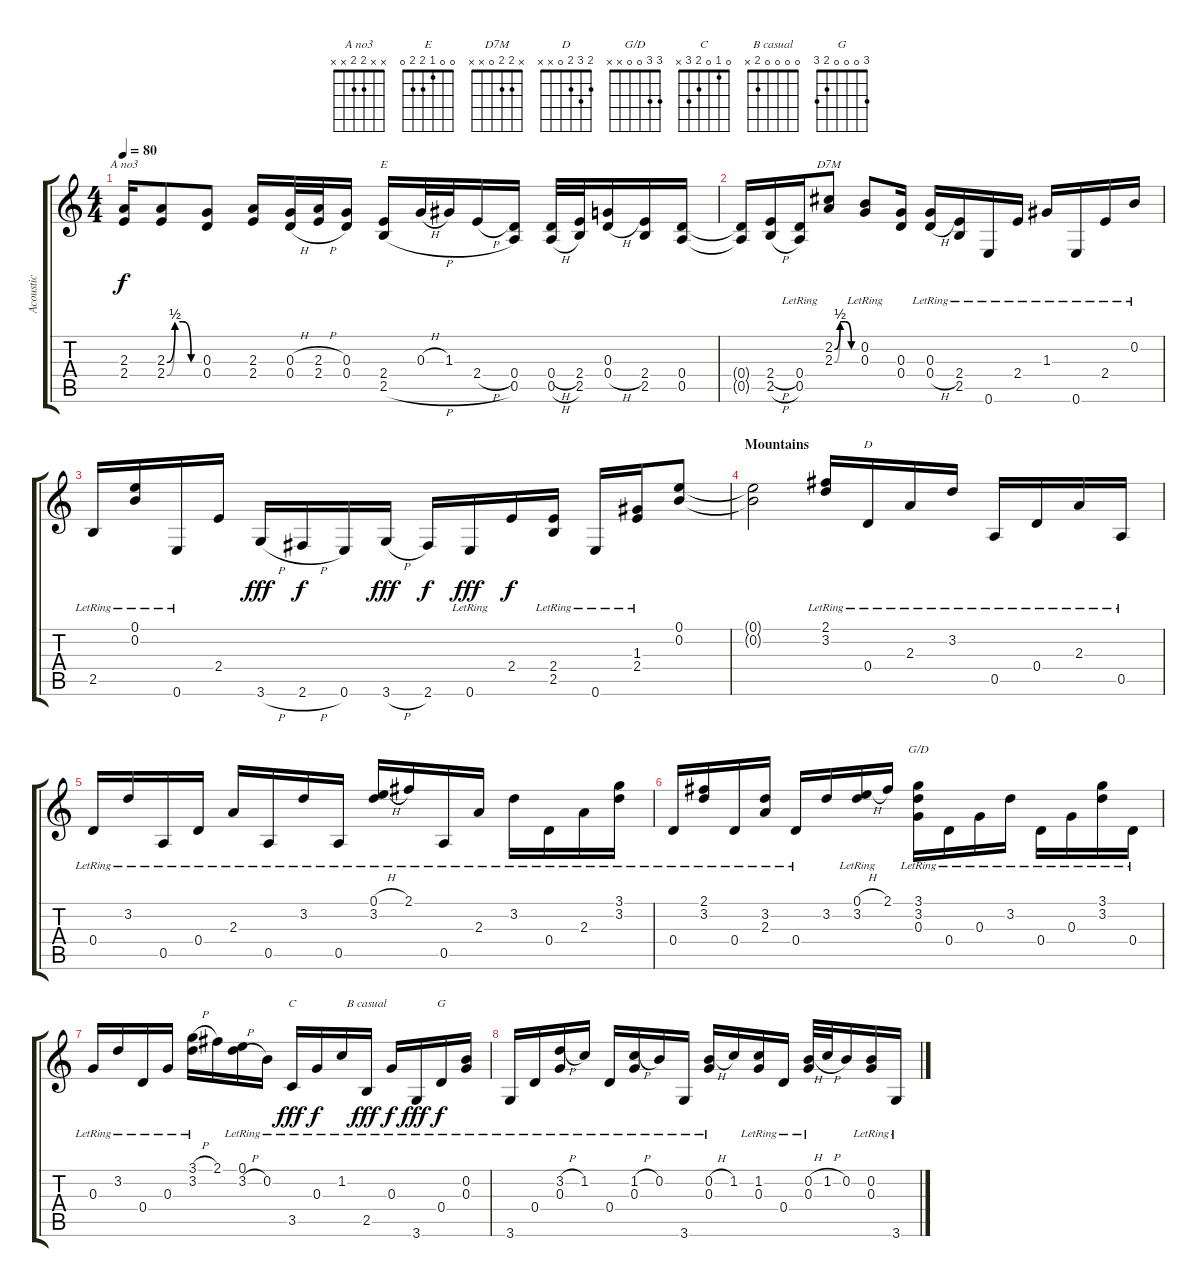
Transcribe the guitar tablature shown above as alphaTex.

\track ("Acoustic" "Acoustic") {instrument acousticguitarsteel}
\staff {score tabs}
\tuning (E4 B3 G3 D3 A2 E2) {hide}
\chord ("A no3" x x 2 2 x x)
\chord ("E" 0 0 1 2 2 0)
\chord ("D7M" x 2 2 0 x x)
\chord ("D" 2 3 2 0 x x)
\chord ("G/D" 3 3 0 0 x x)
\chord ("C" 0 1 0 2 3 x)
\chord ("B casual" 0 0 0 0 2 x)
\chord ("G" 3 0 0 0 2 3)
\ts (4 4)
\tempo 80
\clef g2
\ks c
(2.3 2.4).16{ch "A no3" dy f} (2.3{be (custom 0 0 15 2 30 2 45 0 60 0)} 2.4{be (custom 0 0 15 2 30 2 45 0 60 0)}).8 (0.3 0.4).8 (2.3 2.4).16 (0.3{h} 0.4{h}).32 (2.3{h} 2.4{h}).32 (0.3 0.4).16 (2.4 2.5{h}).16{ch "E"} 0.3{h}.32 1.3.32 2.4{h}.16 (0.4 0.5).16 (0.4{h} 0.5{h}).32 (2.4 2.5).32 (0.3 0.4{h}).16 (2.4 2.5).16 (0.4 0.5).16 |
(0.4{t} 0.5{t}).16 (2.4{h} 2.5{h}).16 (0.4{lr} 0.5{lr}).16 (2.2{be (custom 0 0 15 2 30 2 45 0 60 0)} 2.3{be (custom 0 0 15 2 30 2 45 0 60 0)}).8{ch "D7M"} (0.2{lr} 0.3{lr}).8 (0.3 0.4).16 (0.3{lr} 0.4{h}).16 (2.4{lr} 2.5{lr}).16 0.6{lr}.16 2.4{lr}.16 1.3{lr}.16 0.6{lr}.16 2.4{lr}.16 0.2{lr}.16 |
2.5{lr}.16 (0.1{lr} 0.2{lr}).16 0.6{lr}.16 2.4.16 3.6{h}.16{dy fff} 2.6{h}.16{dy f} 0.6.16 3.6{h}.16{dy fff} 2.6.16{dy f} 0.6{lr}.16{dy fff} 2.4.16{dy f} (2.4{lr} 2.5{lr}).16 0.6{lr}.16 (1.3{lr} 2.4{lr}).16 (0.1 0.2).8 |
\section ("" "Mountains")
(0.1{t} 0.2{t}).2 (2.1{lr} 3.2{lr}).16 0.4{lr}.16{ch "D"} 2.3{lr}.16 3.2{lr}.16 0.5{lr}.16 0.4{lr}.16 2.3{lr}.16 0.5{lr}.16 |
0.4{lr}.16 3.2{lr}.16 0.5{lr}.16 0.4{lr}.16 2.3{lr}.16 0.5{lr}.16 3.2{lr}.16 0.5{lr}.16 (0.1{h} 3.2{lr}).16 2.1{lr}.16 0.5{lr}.16 2.3{lr}.16 3.2{lr}.16 0.4{lr}.16 2.3{lr}.16 (3.1{lr} 3.2{lr}).16 |
0.4{lr}.16 (2.1{lr} 3.2{lr}).16 0.4{lr}.16 (3.2{lr} 2.3{lr}).16 0.4{lr}.16 3.2.16 (0.1{h} 3.2{lr}).16 2.1.16 (3.1{lr} 3.2{lr} 0.3{lr}).16{ch "G/D"} 0.4{lr}.16 0.3{lr}.16 3.2{lr}.16 0.4{lr}.16 0.3{lr}.16 (3.1{lr} 3.2{lr}).16 0.4{lr}.16 |
0.3{lr}.16 3.2{lr}.16 0.4{lr}.16 0.3{lr}.16 (3.1{h} 3.2{lr}).16 2.1.16 (0.1{lr} 3.2{h}).16 0.2{lr}.16 3.5{lr}.16{ch "C" dy fff} 0.3{lr}.16{dy f} 1.2{lr}.16 2.5{lr}.16{ch "B casual" dy fff} 0.3{lr}.16{dy f} 3.6{lr}.16{dy fff} 0.4{lr}.16{ch "G" dy f} (0.2{lr} 0.3{lr}).16 |
3.6{lr}.16 0.4{lr}.16 (3.2{h} 0.3{lr}).16 1.2{lr}.16 0.4{lr}.16 (1.2{h} 0.3{lr}).16 0.2{lr}.16 3.6{lr}.16 (0.2{h} 0.3{lr}).16 1.2.16 (1.2{lr} 0.3{lr}).16 0.4{lr}.16 (0.2{h} 0.3{lr}).32 1.2{h}.32 0.2.16 (0.2{lr} 0.3{lr}).16 3.6{lr}.16
